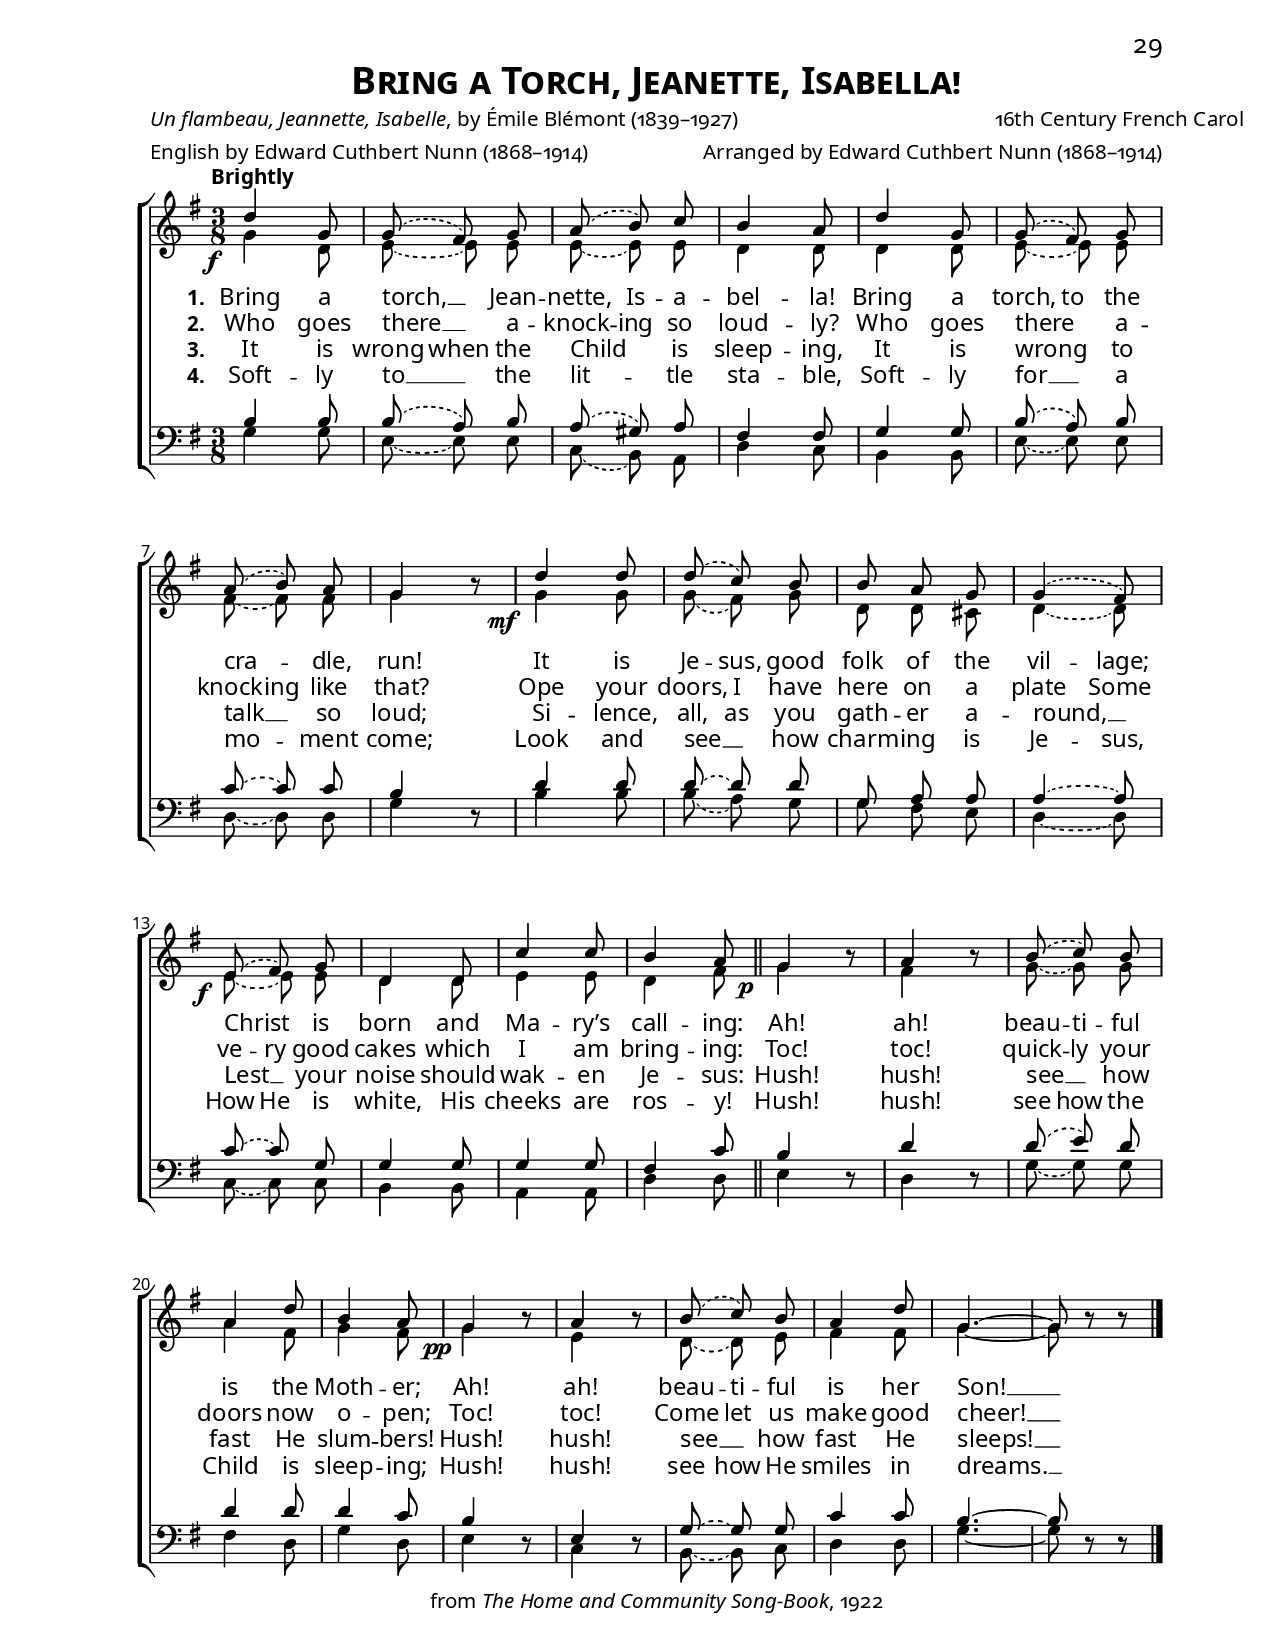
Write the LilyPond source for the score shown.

\version "2.14.2"
\include "util.ly"
\header {
  title = \markup{\override #'(font-name . "Garamond Premier Pro Semibold"){ \abs-fontsize #18 \smallCapsOldStyle"Bring a Torch, Jeanette, Isabella!"}}
  poet = \markup\concat{\italic"Un flambeau, Jeannette, Isabelle" \oldStyleNum", by Émile Blémont (1839–1927)"}
  meter = \markup\oldStyleNum"English by Edward Cuthbert Nunn (1868–1914)"
  composer = \markup\concat{\oldStyleNum"16th Century French Carol"}
  arranger = \markup\oldStyleNum"Arranged by Edward Cuthbert Nunn (1868–1914)"
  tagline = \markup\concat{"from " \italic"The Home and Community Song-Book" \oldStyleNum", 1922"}
}
\paper {
  paper-height = 11\in
  paper-width = 8.5\in
  indent = 0\in
  %system-system-spacing = #'((basic-distance . 10) (padding . 0))
  system-system-spacing =
    #'((basic-distance . 0)
       (minimum-distance . 0)
       (padding . -5)
       (stretchability . 100))
  ragged-last-bottom = ##f
  ragged-bottom = ##f
  two-sided = ##t
  inner-margin = 1\in
  outer-margin = 0.75\in
  top-margin = 0.26\in
  bottom-margin = 0.25\in
  first-page-number = #029
  print-first-page-number = ##t
  headerLine = ""
  oddHeaderMarkup = \markup\fill-line{
     \override #'(font-name . "Garamond Premier Pro")\abs-fontsize #12.5
     \combine 
        \fill-line{"" \on-the-fly #print-page-number-check-first
        \oldStylePageNum""
        }
        \fill-line{\headerLine}
  }
  evenHeaderMarkup = \markup {
     \override #'(font-name . "Garamond Premier Pro")\abs-fontsize #12.5
     \combine
        \on-the-fly #print-page-number-check-first
        \oldStylePageNum""
        \fill-line{\headerLine}
  }
}
#(set-global-staff-size 18) \paper{ #(define fonts (make-pango-font-tree "Garamond Premier Pro" "Garamond Premier Pro" "Garamond Premier Pro" (/ 18 20))) }
global = {
  \key g \major
  \time 3/8
  %\override DynamicLineSpanner #'staff-padding = #0.0
  %\override DynamicLineSpanner #'Y-extent = #'(0 . 0)
  \slurDashed
  \tieDashed
}

sopMusic = \relative c'' {
  \tempo "Brightly"
  \override DynamicText #'X-offset = #-4
  d4_\f g,8 ||
  \slurDashed g\noBeam( fis\noBeam)  g |
  a\noBeam( b\noBeam) c |
  b4 a8 |
  
  d4 g,8 |
  \slurDashed g\noBeam( fis\noBeam)  g | \break
  a\noBeam( b\noBeam) a |
  g4 b8\rest |
  
  \once\override DynamicText #'X-offset = #-5
  d4_\mf d8 |
  d8\noBeam( c\noBeam) b |
  b\noBeam a\noBeam g | 
  \slurDashed g4( fis8) | \break
  
  \once\override DynamicText #'X-offset = #-3
  e_\f\noBeam( fis\noBeam) g |
  d4 d8 |
  c'4 c8 |
  b4 a8 \bar "||"
  
  g4_\p b8\rest |
  a4 b8\rest | 
  \slurDashed b8\noBeam( c\noBeam) b | \break
  a4 d8 |
  b4 a8 |
  
  g4_\pp b8\rest |
  a4 b8\rest |
  b\noBeam( c\noBeam) b |
  a4 d8 |
  \tieSolid
  g,4.~ |
  g8 b\rest b\rest \bar "|."
}
sopWords = \lyricmode {
  
}

altoMusic = \relative c'' {
  g4 d8 |
  \slurDashed e\noBeam~ e\noBeam e |
  e\noBeam~ e\noBeam e |
  d4 d8 |
  
  d4 d8 |
  \slurDashed e\noBeam~ e\noBeam e |
  
  
  fis8\noBeam~ fis\noBeam fis8 |
  g4 s8 |
  
  g4 g8 |
  g\noBeam( fis\noBeam) g |
  d\noBeam d\noBeam cis |
  d4~ d8 |
  
  
  e8\noBeam~ e\noBeam e |
  d4 d8 |
  e4 e8 |
  d4 fis8 |
  
  g4 s8 |
  fis4 s8 |
  g\noBeam~ g\noBeam g |
  
  
  a4 fis8 |
  g4 fis8 |
  
  g4 s8 |
  e4 s8 |
  d\noBeam~ d\noBeam e |
  fis4 fis8 |
  \tieSolid
  g4.~ |
  g8 s4 \bar "|."
}
altoWords = \lyricmode {
  \dropLyricsV
  \set stanza = #"1. "
  \set ignoreMelismata = ##t
  Bring a torch, __ _ Jean -- nette, Is -- a -- bel -- la!
  Bring a torch, to the cra -- _ dle, run!
  It is Je -- sus, good folk of the vil -- lage;
  Christ _ is born and Ma -- ry’s call -- ing:
  Ah! ah! beau -- ti -- ful is the Moth -- er;
  Ah! ah! beau -- ti -- ful is her Son! __ _
}
altoWordsII = \lyricmode {
  \dropLyricsV
  \set stanza = #"2. "
  \set ignoreMelismata = ##t
  Who goes there __ _ a -- knock -- ing so loud -- ly?
  Who goes there _ a -- knock -- ing like that?
  Ope your doors, I have here on a plate
  Some ve -- ry good cakes which I am bring -- ing:
  Toc! toc! quick -- ly your doors now o -- pen;
  Toc! toc! Come let us make good cheer! __ _
}
altoWordsIII = \lyricmode {
  \dropLyricsV
  \set stanza = #"3. "
  \set ignoreMelismata = ##t
  It is wrong when the Child _ is sleep -- ing,
  It is wrong _ to talk __ _ so loud;
  Si -- lence, all, as you gath -- er a -- round, __ _
  Lest __ _ your noise should wak -- en Je -- sus:
  Hush! hush! see __ _ how fast He slum -- bers!
  Hush! hush! see __ _ how fast He sleeps! __ _
}
altoWordsIV = \lyricmode {
  \dropLyricsV
  \set stanza = #"4. "
  \set ignoreMelismata = ##t
  Soft -- ly to __ _ the lit -- _ tle sta -- ble,
  Soft -- ly for __ _ a mo -- _ ment come;
  Look and see __ _ how charm -- ing is Je -- sus,
  How He is white, His cheeks are ros -- y!
  Hush! hush! see how the Child is sleep -- ing;
  Hush! hush! see how He smiles in dreams.
__
  _
}

tenorMusic = \relative c' {
  \override DynamicText #'X-offset = #-4
  b4 b8 |
  \slurDashed b8\noBeam( a\noBeam) b |
  a\noBeam( gis\noBeam) a |
  fis4 fis8 |
  
  g4 g8 |
  b8\noBeam( a\noBeam) b |
  
  
  c\noBeam~ c\noBeam c |
  b4 s8 |
  
  d4 d8 |
  d\noBeam~ d\noBeam d\noBeam |
  g,\noBeam a\noBeam a |
  a4~ a8 |
  
  
  c\noBeam~ c\noBeam g |
  g4 g8 |
  g4 g8 |
  fis4 c'8 |
  
  b4 s8 |
  d4 s8 |
  d8\noBeam( e\noBeam) d |
  
  
  d4 d8 |
  d4 c8 |
  
  b4 s8 |
  e,4 s8 |
  g8\noBeam~ g\noBeam g |
  c4 c8 |
  \tieSolid
  b4.~ |
  b8 s4 \bar "|."
  
}
tenorWords = \lyricmode {

}

bassMusic = \relative c' {
  g4 g8 |
  \slurDashed e8\noBeam~ e\noBeam e |
  c\noBeam( b\noBeam) a |
  d4 c8 |
  
  b4 b8 |
  e8\noBeam~ e\noBeam e |
  
  
  d\noBeam~ d\noBeam d |
  g4 d8\rest |
  
  b'4 b8 |
  b\noBeam( a\noBeam) g |
  g\noBeam fis\noBeam e |
  d4~ d8 |
  
  
  c\noBeam~ c\noBeam c |
  b4 b8 |
  a4 a8 |
  d4 d8 |
  
  e4 d8\rest |
  d4 d8\rest |
  g\noBeam~ g\noBeam g |
  
  
  fis4 d8 |
  g4 d8 |
  
  e4 d8\rest |
  c4 d8\rest |
  b\noBeam~ b\noBeam c |
  d4 d8 |
  \tieSolid
  g4.~ |
  g8 d\rest d\rest \bar "|."
}
bassWords = \lyricmode {

}

\score {
  <<
   \new ChoirStaff <<
%    \new Lyrics = sopranos \with { \override VerticalAxisGroup #'nonstaff-relatedstaff-spacing = #'((basic-distance . 1)) }
    \new Staff = women <<
      \new Voice = "sopranos" { \voiceOne << \global \sopMusic >> }
      \new Voice = "altos" { \voiceTwo << \global \altoMusic >> }
    >>
    \new Lyrics \with { alignAboveContext = #"women" \override VerticalAxisGroup #'nonstaff-relatedstaff-spacing = #'((basic-distance . 1))} \lyricsto "sopranos" \sopWords
    \new Lyrics = "altosIV"  \with { alignBelowContext = #"women" 
      %\override VerticalAxisGroup #'nonstaff-relatedstaff-spacing = #'((basic-distance . 1))
      } \lyricsto "sopranos" \altoWordsIV
    \new Lyrics = "altosIII"  \with { alignBelowContext = #"women" 
      %\override VerticalAxisGroup #'nonstaff-relatedstaff-spacing = #'((basic-distance . 1))
      } \lyricsto "sopranos" \altoWordsIII
    \new Lyrics = "altosII"  \with { alignBelowContext = #"women" 
      %\override VerticalAxisGroup #'nonstaff-relatedstaff-spacing = #'((basic-distance . 1))
      } \lyricsto "sopranos" \altoWordsII
    \new Lyrics = "altos"  \with { alignBelowContext = #"women" 
      %\override VerticalAxisGroup #'nonstaff-relatedstaff-spacing = #'((basic-distance . 1))
      } \lyricsto "sopranos" \altoWords
   \new Staff = men <<
      \clef bass
      \new Voice = "tenors" { \voiceOne << \global \tenorMusic >> }
      \new Voice = "basses" { \voiceTwo << \global \bassMusic >> }
    >>
    \new Lyrics \with { alignAboveContext = #"men" \override VerticalAxisGroup #'nonstaff-relatedstaff-spacing = #'((basic-distance . 1)) } \lyricsto "tenors" \tenorWords
    \new Lyrics \with { alignBelowContext = #"men" \override VerticalAxisGroup #'nonstaff-relatedstaff-spacing = #'((basic-distance . 1)) } \lyricsto "basses" \bassWords
  >>
%    \new PianoStaff << \new Staff { \new Voice { \pianoRH } } \new Staff { \clef "bass" \pianoLH } >>
  >>
  \layout {
  \context {
    \Lyrics
    \override LyricText #'font-size = #1.3
  }
    \context {
      \Score
      %\override SpacingSpanner #'base-shortest-duration = #(ly:make-moment 1 8)
      %\override SpacingSpanner #'common-shortest-duration = #(ly:make-moment 1 4)
    }
    \context {
      % Remove all empty staves
      % \Staff \RemoveEmptyStaves \override VerticalAxisGroup #'remove-first = ##t
    }
    \context {
      \Lyrics
      \override LyricText #'X-offset = #center-on-word
    }
  }
}

